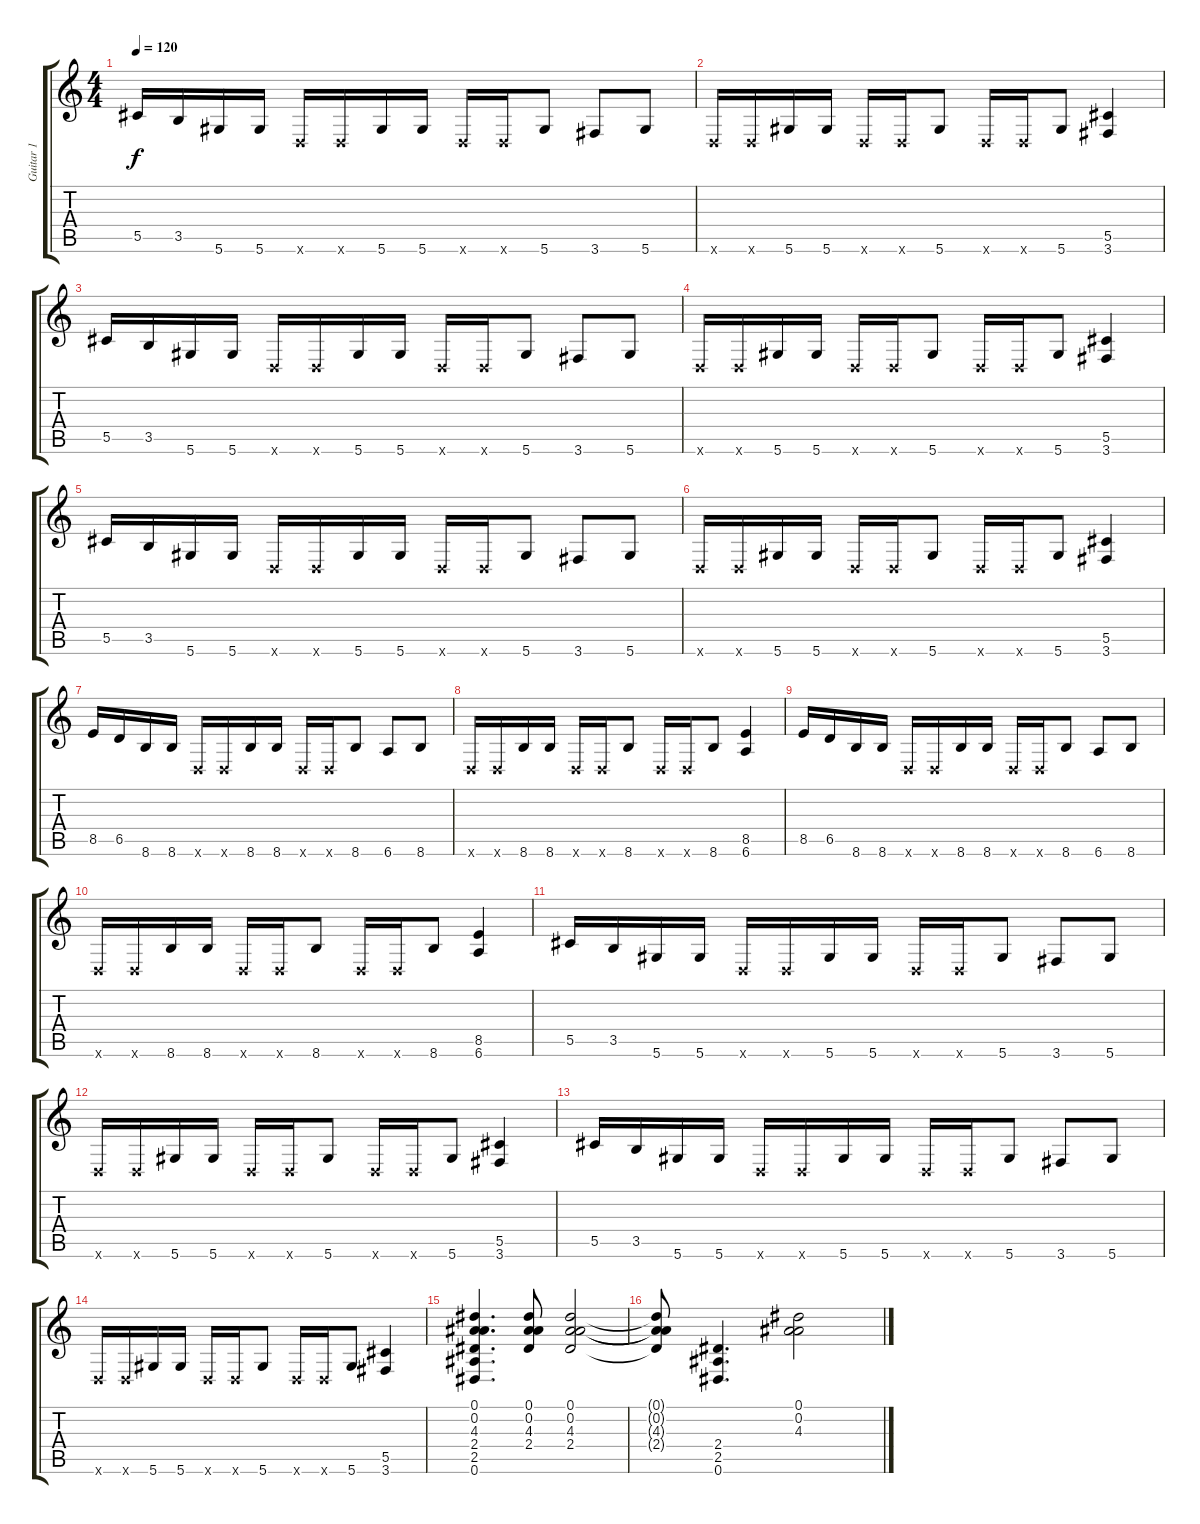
\track ("Guitar 1" "Guitar 1") {instrument overdrivenguitar}
\staff {score tabs}
\tuning (Eb4 Bb3 Gb3 Db3 Ab2 Eb2) {hide}
\ts (4 4)
\tempo 120
\clef g2
\ks c
5.5.16{dy f} 3.5.16 5.6.16 5.6.16 -1.6{x}.16 -1.6{x}.16 5.6.16 5.6.16 -1.6{x}.16 -1.6{x}.16 5.6.8 3.6.8 5.6.8 |
-1.6{x}.16 -1.6{x}.16 5.6.16 5.6.16 -1.6{x}.16 -1.6{x}.16 5.6.8 -1.6{x}.16 -1.6{x}.16 5.6.8 (5.5 3.6).4 |
5.5.16 3.5.16 5.6.16 5.6.16 -1.6{x}.16 -1.6{x}.16 5.6.16 5.6.16 -1.6{x}.16 -1.6{x}.16 5.6.8 3.6.8 5.6.8 |
-1.6{x}.16 -1.6{x}.16 5.6.16 5.6.16 -1.6{x}.16 -1.6{x}.16 5.6.8 -1.6{x}.16 -1.6{x}.16 5.6.8 (5.5 3.6).4 |
5.5.16 3.5.16 5.6.16 5.6.16 -1.6{x}.16 -1.6{x}.16 5.6.16 5.6.16 -1.6{x}.16 -1.6{x}.16 5.6.8 3.6.8 5.6.8 |
-1.6{x}.16 -1.6{x}.16 5.6.16 5.6.16 -1.6{x}.16 -1.6{x}.16 5.6.8 -1.6{x}.16 -1.6{x}.16 5.6.8 (5.5 3.6).4 |
8.5.16 6.5.16 8.6.16 8.6.16 -1.6{x}.16 -1.6{x}.16 8.6.16 8.6.16 -1.6{x}.16 -1.6{x}.16 8.6.8 6.6.8 8.6.8 |
-1.6{x}.16 -1.6{x}.16 8.6.16 8.6.16 -1.6{x}.16 -1.6{x}.16 8.6.8 -1.6{x}.16 -1.6{x}.16 8.6.8 (8.5 6.6).4 |
8.5.16 6.5.16 8.6.16 8.6.16 -1.6{x}.16 -1.6{x}.16 8.6.16 8.6.16 -1.6{x}.16 -1.6{x}.16 8.6.8 6.6.8 8.6.8 |
-1.6{x}.16 -1.6{x}.16 8.6.16 8.6.16 -1.6{x}.16 -1.6{x}.16 8.6.8 -1.6{x}.16 -1.6{x}.16 8.6.8 (8.5 6.6).4 |
5.5.16 3.5.16 5.6.16 5.6.16 -1.6{x}.16 -1.6{x}.16 5.6.16 5.6.16 -1.6{x}.16 -1.6{x}.16 5.6.8 3.6.8 5.6.8 |
-1.6{x}.16 -1.6{x}.16 5.6.16 5.6.16 -1.6{x}.16 -1.6{x}.16 5.6.8 -1.6{x}.16 -1.6{x}.16 5.6.8 (5.5 3.6).4 |
5.5.16 3.5.16 5.6.16 5.6.16 -1.6{x}.16 -1.6{x}.16 5.6.16 5.6.16 -1.6{x}.16 -1.6{x}.16 5.6.8 3.6.8 5.6.8 |
-1.6{x}.16 -1.6{x}.16 5.6.16 5.6.16 -1.6{x}.16 -1.6{x}.16 5.6.8 -1.6{x}.16 -1.6{x}.16 5.6.8 (5.5 3.6).4 |
(0.1 0.2 4.3 2.4 2.5 0.6).4{d} (0.1 0.2 4.3 2.4).8 (0.1 0.2 4.3 2.4).2 |
(0.1{t} 0.2{t} 4.3{t} 2.4{t}).8 (2.4 2.5 0.6).4{d} (0.1 0.2 4.3).2
